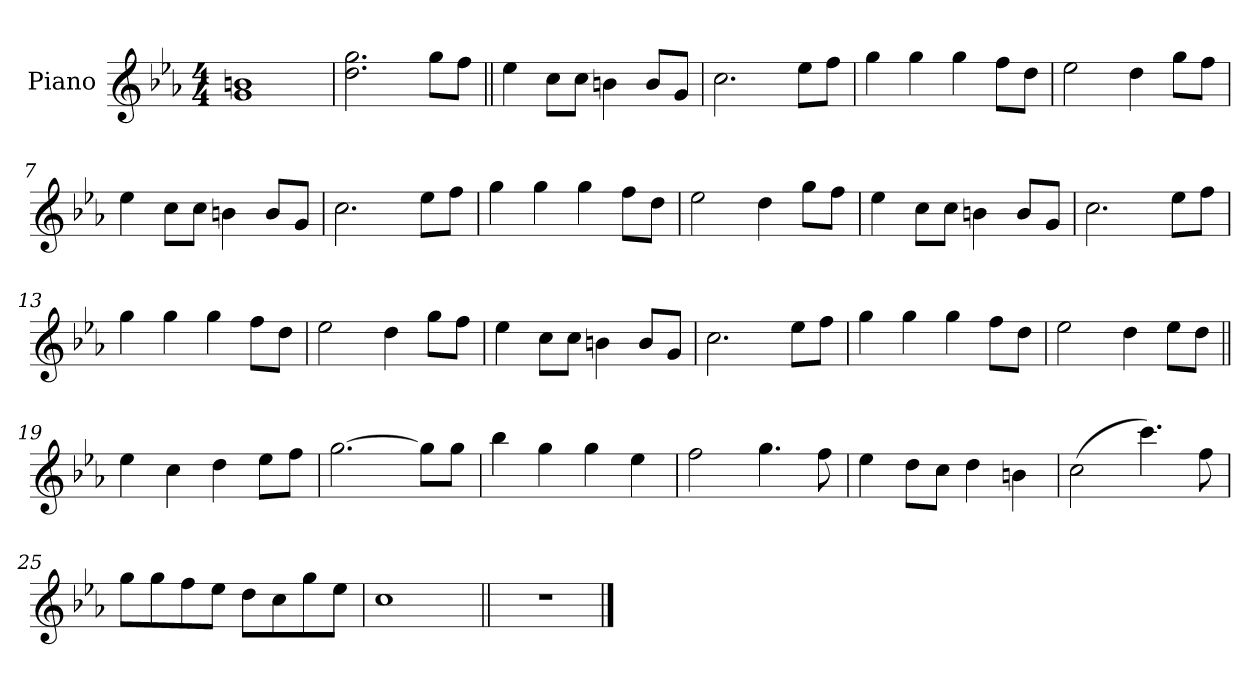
**kern
*part1
*staff1
*I"Piano
*I'Pno.
*clefG2
*k[b-e-a-]
*M4/4
*MM176
=1
1g! 1bn!
=2
2.dd! 2.gg!
8ggL
8ffJ
=3||
4ee-
8ccL
8ccJ
4bn
8bL
8gJ
=4
2.cc
8ee-L
8ffJ
=5
4gg
4gg
4gg
8ffL
8ddJ
=6
2ee-
4dd
8ggL
8ffJ
=7
4ee-
8ccL
8ccJ
4bn
8bL
8gJ
=8
2.cc
8ee-L
8ffJ
=9
4gg
4gg
4gg
8ffL
8ddJ
=10
2ee-
4dd
8ggL
8ffJ
=11
4ee-
8ccL
8ccJ
4bn
8bL
8gJ
=12
2.cc
8ee-L
8ffJ
=13
4gg
4gg
4gg
8ffL
8ddJ
=14
2ee-
4dd
8ggL
8ffJ
=15
4ee-
8ccL
8ccJ
4bn
8bL
8gJ
=16
2.cc
8ee-L
8ffJ
=17
4gg
4gg
4gg
8ffL
8ddJ
=18
2ee-
4dd
8ee-L
8ddJ
=19||
4ee-
4cc
4dd
8ee-L
8ffJ
=20
[2.gg
8ggL]
8ggJ
=21
4bb-
4gg
4gg
4ee-
=22
2ff
4.gg
8ff
=23
4ee-
8ddL
8ccJ
4dd
4bn
=24
(2cc
4.ccc)
8ff
=25
8ggL
8gg
8ff
8ee-J
8ddL
8cc
8gg
8ee-J
=26
1cc
=27||
1r
==
*-
